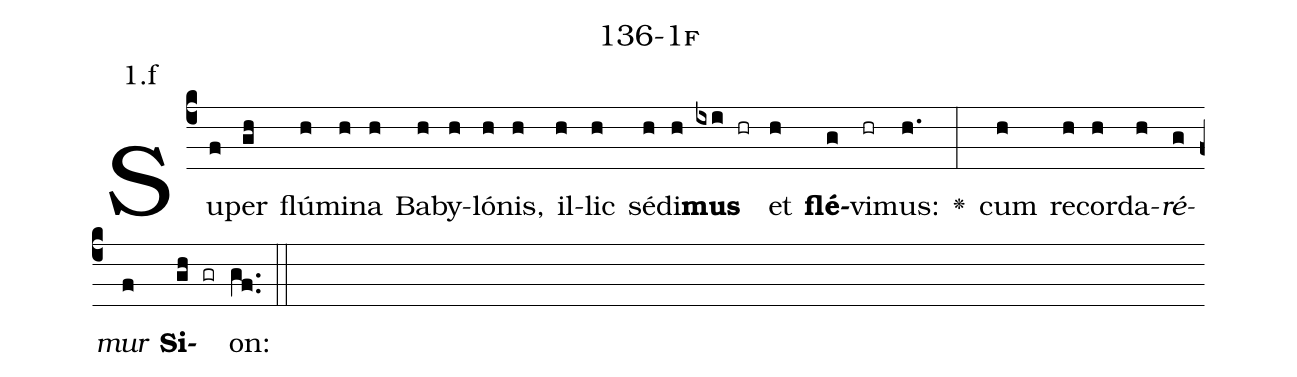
name: 136-1f;
annotation: 1.f;
%%
(c4)Su(f)per(gh) flú(h)mi(h)na(h) Ba(h)by(h)ló(h)nis,(h) il(h)lic(h) sé(h)di(h)<b>mus</b>(ixi hr) et(h) <b>flé</b>(g)vi(hr)mus:(h.) <v>\greheightstar</v>(:) cum(h) re(h)cor(h)da(h)<i>ré</i>(g)<i>mur</i>(f) <b>Si</b>(gh gr)on:(gf..) (::)


%E(h) u(h) o(g) u(f) a(gh) e.(gf..) (::)
